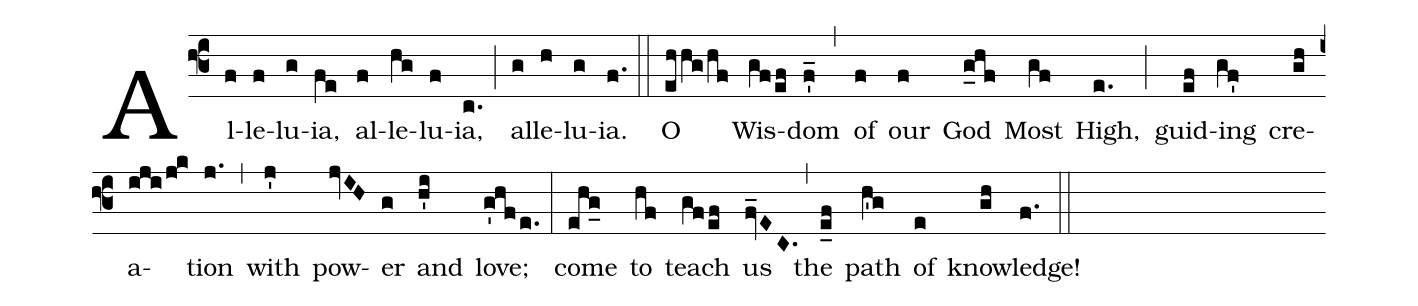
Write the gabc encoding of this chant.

%%
(f3)Al(f)le(f)lu(g)ia,(fe) al(f)le(hg)lu(f)ia,(c.) (;) al(g)le(h)lu(g)ia.(f.) (::)
O(ehhg/hf) Wis(gfef)dom(f'_) (,)
of(f) our(f) God(g_hf) Most(gf) High,(e.) (;)
guid(ef)ing(gf') cre(gh)a(iji/j@k)tion(j.) (,)
with(j') pow(jvIH)er(g) and(h'i) love;(g'hfe.) (:)
come(ehg_) to(hf) teach(gfef) us(fv_EC.) (,)
the(e_f) path(h'g) of(e) knowl(gh)edge!(f.) (::)
